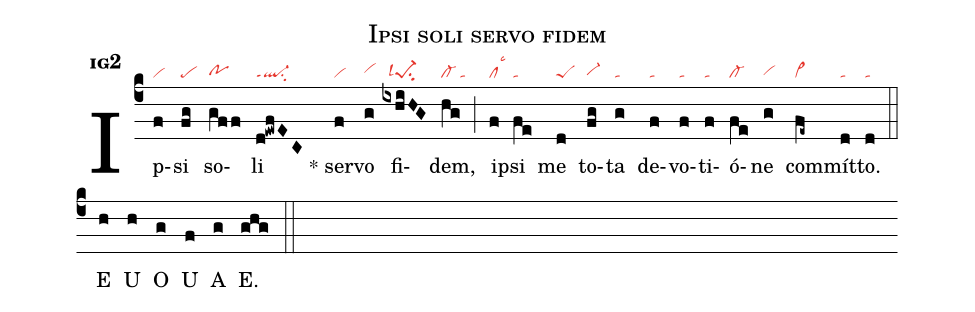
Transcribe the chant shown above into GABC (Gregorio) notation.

name:Ipsi soli servo fidem;
office-part:an;
mode:1g2;
nabc-lines:1;
%%
initial-style: 1;
name: Ipsi soli servo fidem;
mode:1;
office-part: Antiphona;
annotation: Ant.;
annotation: i g 2;
nabc-lines:1;
%%
(c4) Ip(f|vi)si(fg|pe) so(gff|pohg)li(d!ewfEC |ql-ppt1su2) <sp>*</sp> ser(f|vi)vo(g|vihh) fi(ixhiHG|//pe-1su2lsl4)dem,(hg|cl-) (;|ta) ip(f|cllsc3)si(fe|ta) me(d|peS) to(fg|vi-hg)ta(g|ta) de(f|ta)vo(f|ta)ti(f|ta)ó(fe|cl-)ne(g|vihg) com(fe~|vi>)mít(d|ta)to.(d|ta) (::)
<eu> E(h) U(h) O(g) U(f) A(g) E.(ghg) </eu> (::)
